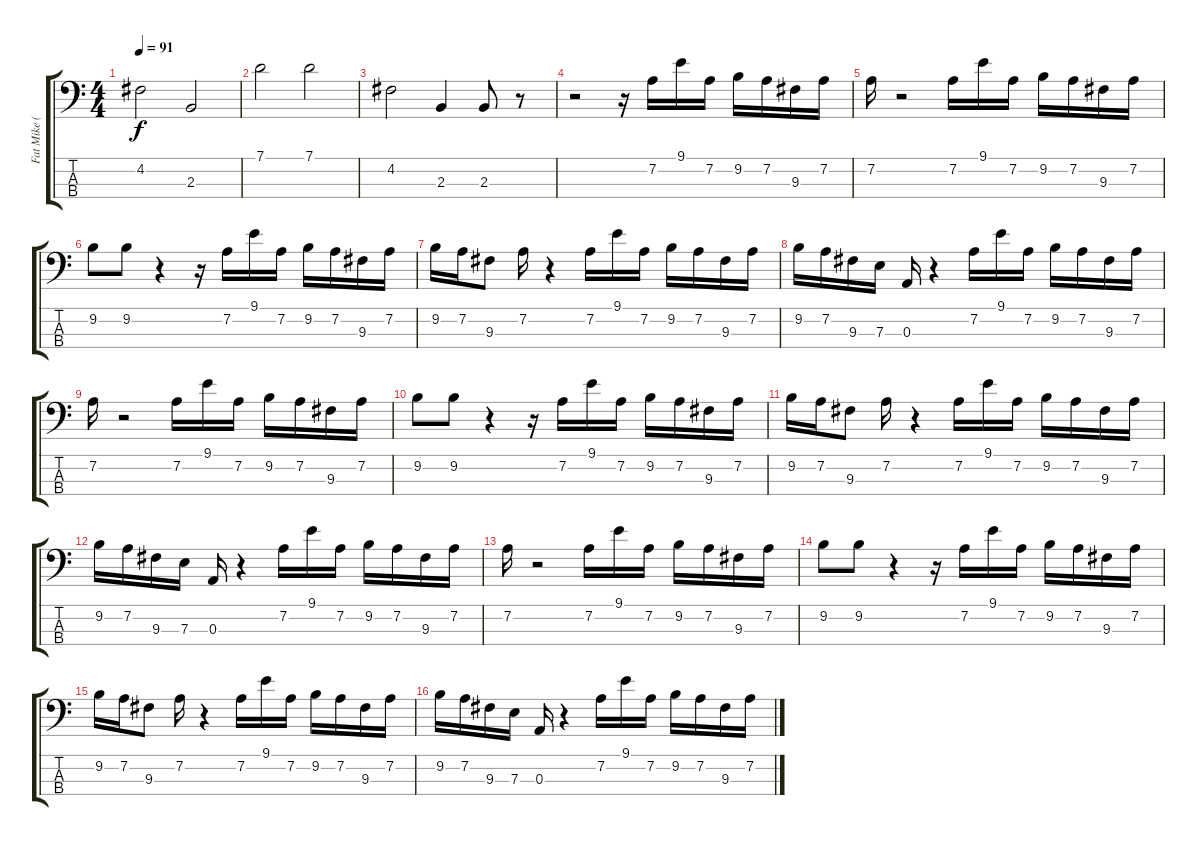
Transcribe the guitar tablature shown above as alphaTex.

\track ("Fat Mike (fattest bass-player ever)" "Fat Mike (") {instrument electricbasspick}
\staff {score tabs}
\tuning (G2 D2 A1 E1) {hide}
\ts (4 4)
\tempo 91
\clef f4
\ks c
4.2.2{dy f volume 7 instrument electricbasspick} 2.3.2 |
7.1.2 7.1.2 |
4.2.2 2.3.4 2.3.8 r.8 |
r.2 r.16 7.2.16{volume 13} 9.1.16 7.2.16 9.2.16 7.2.16 9.3.16 7.2.16 |
7.2.16 r.2 7.2.16 9.1.16 7.2.16 9.2.16 7.2.16 9.3.16 7.2.16 |
9.2.8 9.2.8 r.4 r.16 7.2.16 9.1.16 7.2.16 9.2.16 7.2.16 9.3.16 7.2.16 |
9.2.16 7.2.16 9.3.8 7.2.16 r.4 7.2.16 9.1.16 7.2.16 9.2.16 7.2.16 9.3.16 7.2.16 |
9.2.16 7.2.16 9.3.16 7.3.16 0.3.16 r.4 7.2.16 9.1.16 7.2.16 9.2.16 7.2.16 9.3.16 7.2.16 |
7.2.16 r.2 7.2.16 9.1.16 7.2.16 9.2.16 7.2.16 9.3.16 7.2.16 |
9.2.8 9.2.8 r.4 r.16 7.2.16 9.1.16 7.2.16 9.2.16 7.2.16 9.3.16 7.2.16 |
9.2.16 7.2.16 9.3.8 7.2.16 r.4 7.2.16 9.1.16 7.2.16 9.2.16 7.2.16 9.3.16 7.2.16 |
9.2.16 7.2.16 9.3.16 7.3.16 0.3.16 r.4 7.2.16 9.1.16 7.2.16 9.2.16 7.2.16 9.3.16 7.2.16 |
7.2.16 r.2 7.2.16 9.1.16 7.2.16 9.2.16 7.2.16 9.3.16 7.2.16 |
9.2.8 9.2.8 r.4 r.16 7.2.16 9.1.16 7.2.16 9.2.16 7.2.16 9.3.16 7.2.16 |
9.2.16 7.2.16 9.3.8 7.2.16 r.4 7.2.16 9.1.16 7.2.16 9.2.16 7.2.16 9.3.16 7.2.16 |
9.2.16 7.2.16 9.3.16 7.3.16 0.3.16 r.4 7.2.16 9.1.16 7.2.16 9.2.16 7.2.16 9.3.16 7.2.16
